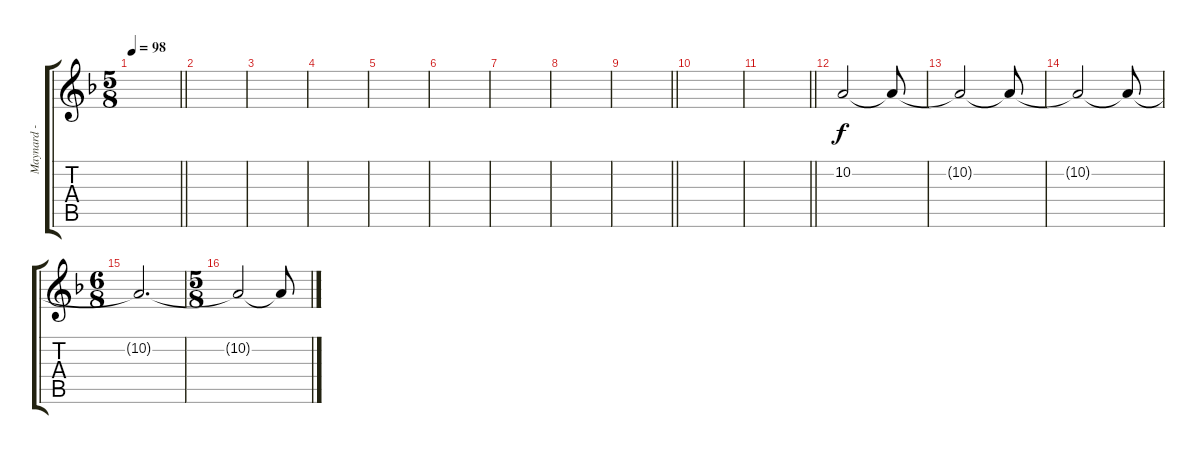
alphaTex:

\track ("Maynard - Voice" "Maynard - ") {instrument cello}
\staff {score tabs}
\tuning (E4 B3 G3 D3 A2 E2) {hide}
\ts (5 8)
\tempo 98
\clef g2
\barLineRight lightlight
\ks dminor
|
|
|
|
|
|
|
|
\barLineRight lightlight
|
|
\barLineRight lightlight
|
10.2.2 10.2{t}.8 |
10.2{t}.2 10.2{t}.8 |
10.2{t}.2 10.2{t}.8 |
\ts (6 8)
10.2{t}.2{d} |
\ts (5 8)
10.2{t}.2 10.2{t}.8
